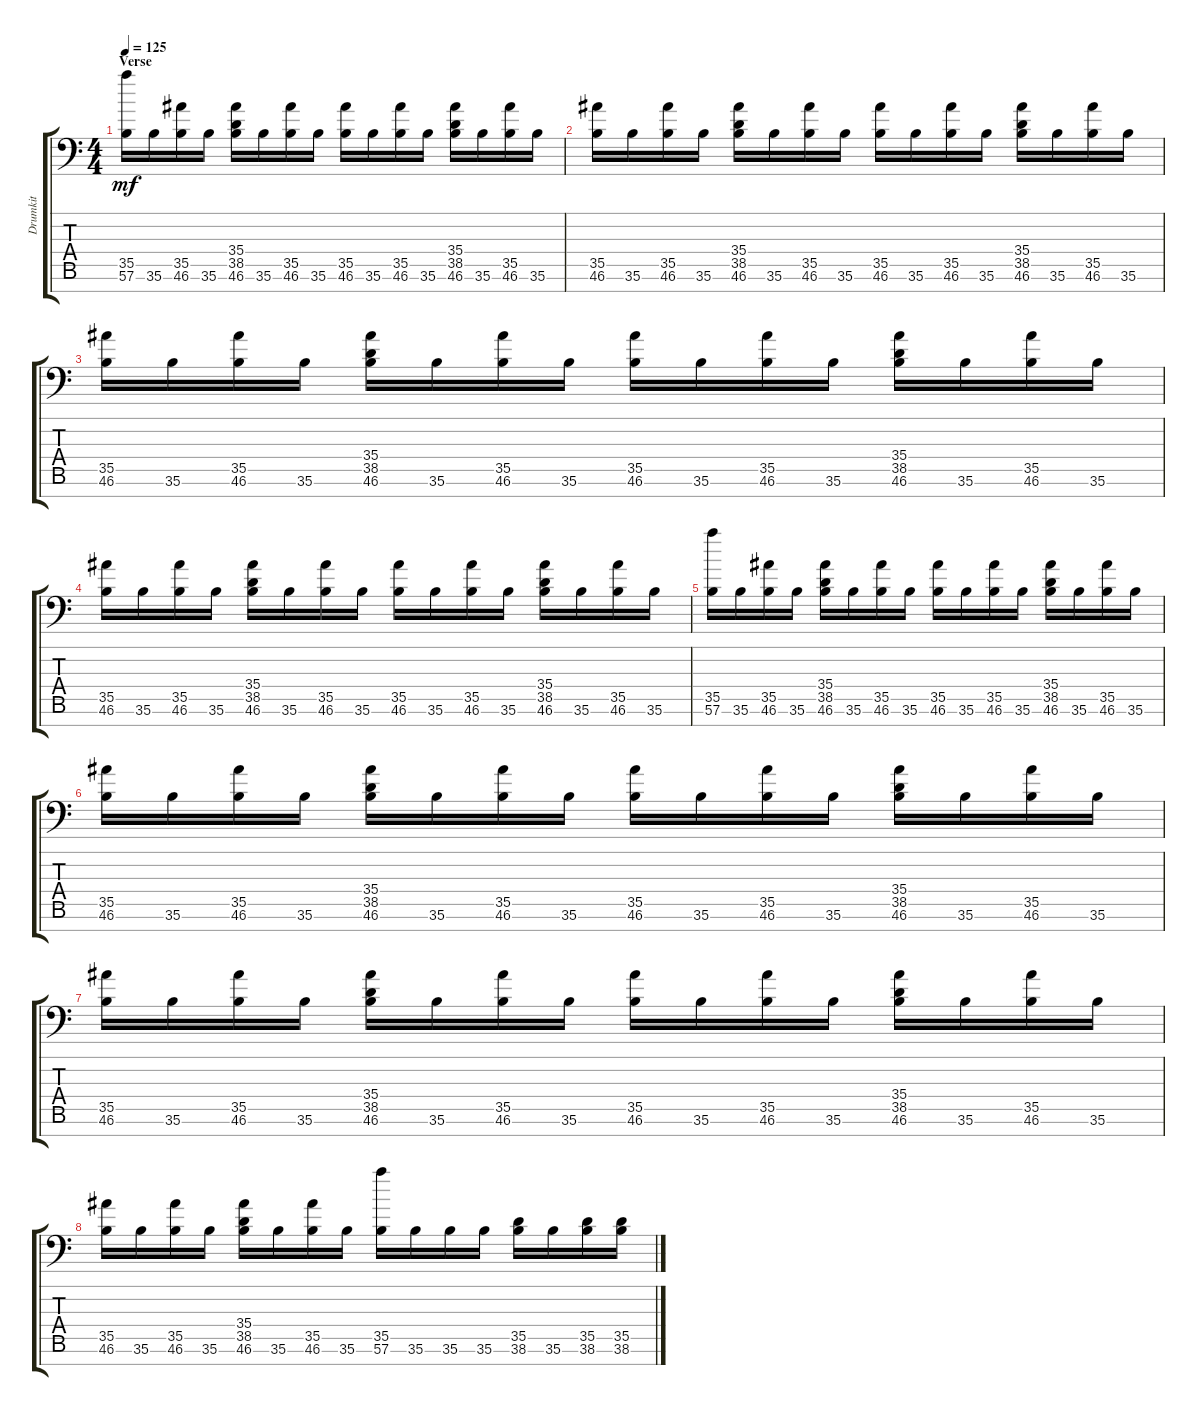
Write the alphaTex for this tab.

\track ("Drumkit" "Drumkit") {instrument acousticgrandpiano}
\staff {score tabs}
\tuning (C-1 C-1 C-1 C-1 C-1 C-1 C-1) {hide}
\ts (4 4)
\section ("" "Verse")
\tempo 125
\clef f4
\ks c
(35.5 57.6).16{dy mf} 35.6.16 (35.5 46.6).16 35.6.16 (35.4 38.5 46.6).16 35.6.16 (35.5 46.6).16 35.6.16 (35.5 46.6).16 35.6.16 (35.5 46.6).16 35.6.16 (35.4 38.5 46.6).16 35.6.16 (35.5 46.6).16 35.6.16 |
(35.5 46.6).16 35.6.16 (35.5 46.6).16 35.6.16 (35.4 38.5 46.6).16 35.6.16 (35.5 46.6).16 35.6.16 (35.5 46.6).16 35.6.16 (35.5 46.6).16 35.6.16 (35.4 38.5 46.6).16 35.6.16 (35.5 46.6).16 35.6.16 |
(35.5 46.6).16 35.6.16 (35.5 46.6).16 35.6.16 (35.4 38.5 46.6).16 35.6.16 (35.5 46.6).16 35.6.16 (35.5 46.6).16 35.6.16 (35.5 46.6).16 35.6.16 (35.4 38.5 46.6).16 35.6.16 (35.5 46.6).16 35.6.16 |
(35.5 46.6).16 35.6.16 (35.5 46.6).16 35.6.16 (35.4 38.5 46.6).16 35.6.16 (35.5 46.6).16 35.6.16 (35.5 46.6).16 35.6.16 (35.5 46.6).16 35.6.16 (35.4 38.5 46.6).16 35.6.16 (35.5 46.6).16 35.6.16 |
(35.5 57.6).16 35.6.16 (35.5 46.6).16 35.6.16 (35.4 38.5 46.6).16 35.6.16 (35.5 46.6).16 35.6.16 (35.5 46.6).16 35.6.16 (35.5 46.6).16 35.6.16 (35.4 38.5 46.6).16 35.6.16 (35.5 46.6).16 35.6.16 |
(35.5 46.6).16 35.6.16 (35.5 46.6).16 35.6.16 (35.4 38.5 46.6).16 35.6.16 (35.5 46.6).16 35.6.16 (35.5 46.6).16 35.6.16 (35.5 46.6).16 35.6.16 (35.4 38.5 46.6).16 35.6.16 (35.5 46.6).16 35.6.16 |
(35.5 46.6).16 35.6.16 (35.5 46.6).16 35.6.16 (35.4 38.5 46.6).16 35.6.16 (35.5 46.6).16 35.6.16 (35.5 46.6).16 35.6.16 (35.5 46.6).16 35.6.16 (35.4 38.5 46.6).16 35.6.16 (35.5 46.6).16 35.6.16 |
(35.5 46.6).16 35.6.16 (35.5 46.6).16 35.6.16 (35.4 38.5 46.6).16 35.6.16 (35.5 46.6).16 35.6.16 (35.5 57.6).16 35.6.16 35.6.16 35.6.16 (35.5 38.6).16 35.6.16 (35.5 38.6).16 (35.5 38.6).16
